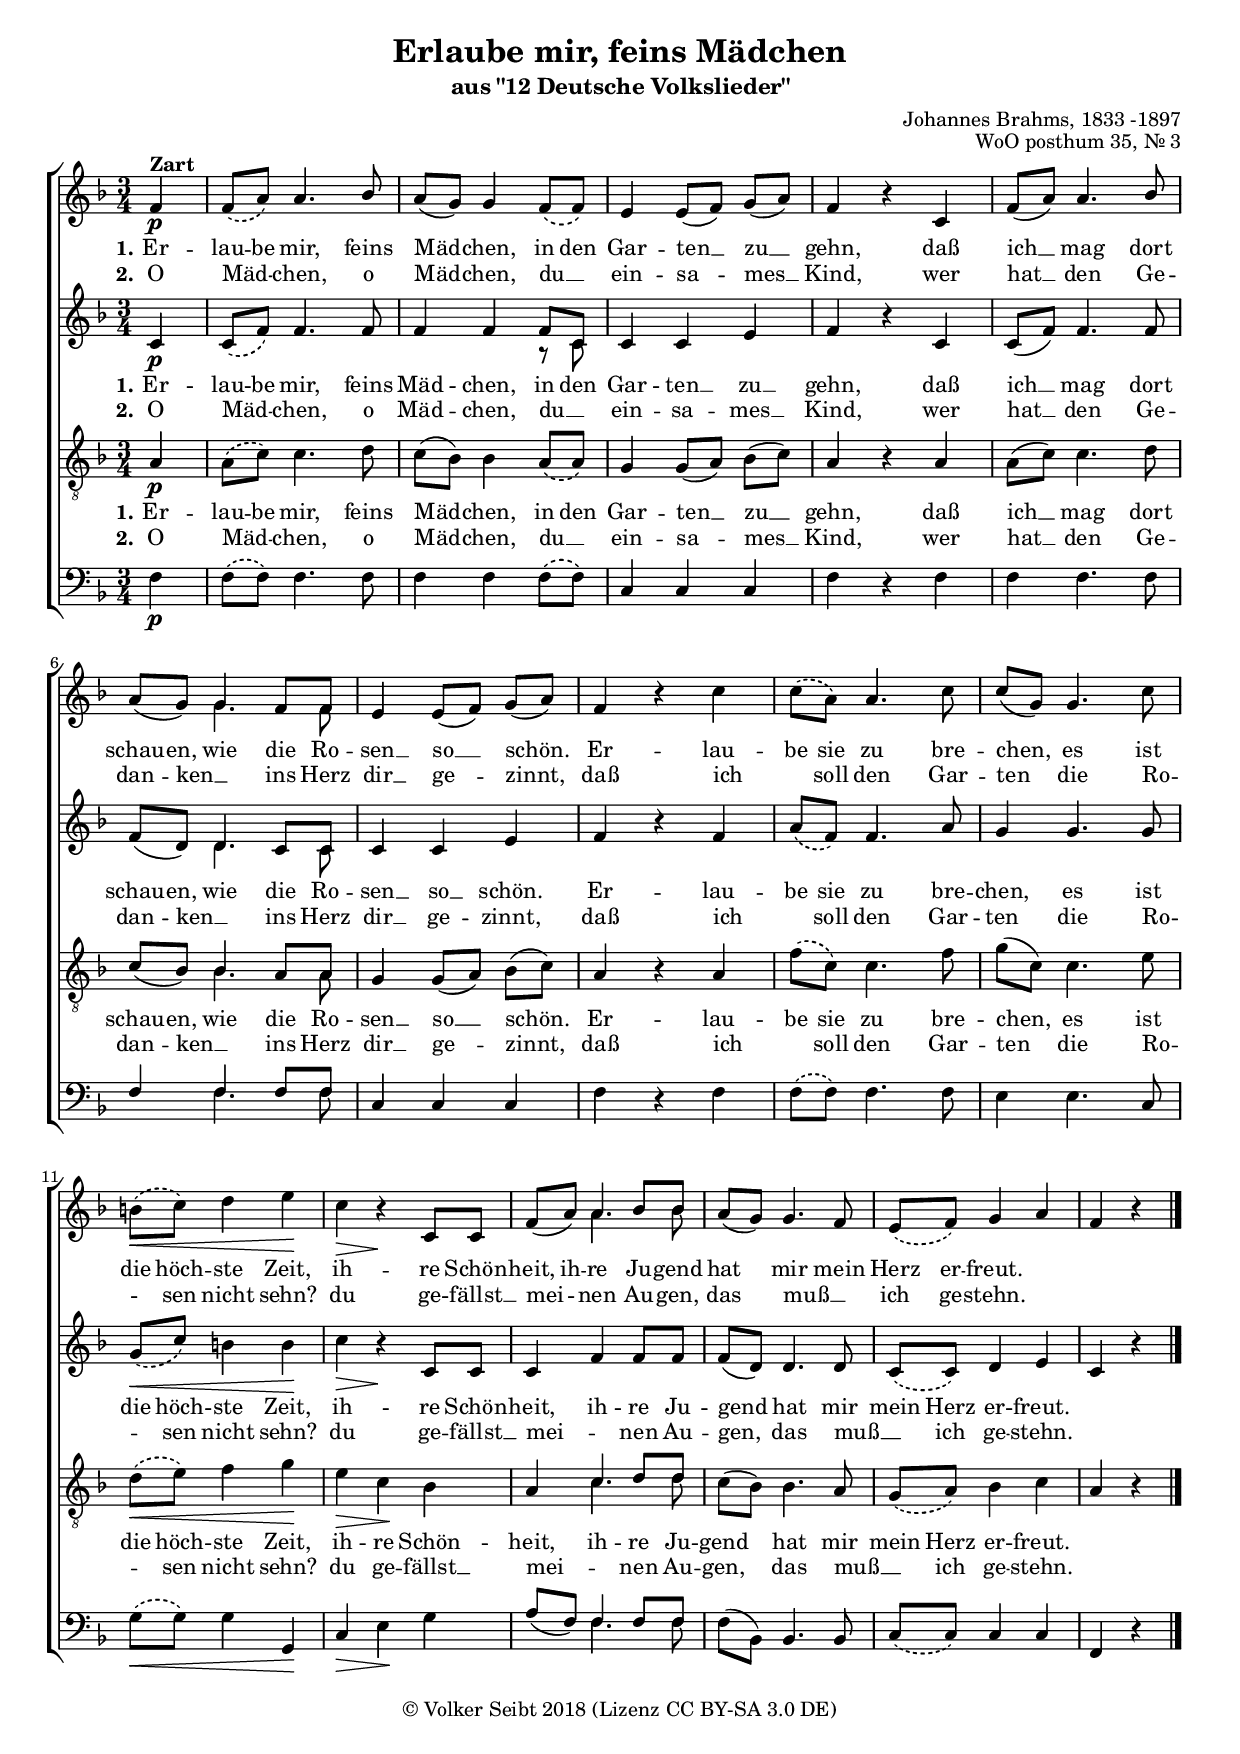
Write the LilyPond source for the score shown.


\version "2.18.2"

%% additional definitions required by the score:
\language "deutsch"

#(set-global-staff-size 17.5)

\paper {
	#(set-paper-size "a4")
	indent = 0
}

\header {
	title = "Erlaube mir, feins Mädchen"
	composer = "Johannes Brahms, 1833 -1897"
	subtitle = "aus \"12 Deutsche Volkslieder\""
	opus = "WoO posthum 35, Nr. 3"
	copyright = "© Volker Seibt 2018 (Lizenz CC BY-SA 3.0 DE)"
	% Voreingestellte LilyPond-Tagline entfernen
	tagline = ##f
}

\layout {
  \context {
    \Voice
    \consists "Melody_engraver"
    \override Stem #'neutral-direction = #'()
  }
}

PartPOneVoiceOne =  \relative f' {
    \clef "treble" \key f \major \time 3/4
    \mergeDifferentlyDottedOn
    \phrasingSlurDashed
    \partial 4 f4 \p ^\markup{\bold {Zart} } | % 1
    f8 \(a8\) a4. b8 | % 2
    a8 (g8) g4 f8 \(f8\) | % 3
    e4 e8 [(f8)] g8 [(a8)] | % 4
    f4 r4 c4 | % 5
    f8 (a8) a4. b8 | % 6
	<< { \voiceOne a8_(g8) g4 f8 f8 }
    \new Voice { \voiceTwo s4 g4. f8 } | % 7
	>> \oneVoice
    e4 e8 [(f8)] g8 [(a8)] | % 8
    f4 r4 c'4 | % 9
    c8 \(a8\) a4. c8 | \barNumberCheck #10
    c8 (g8) g4. c8 | % 11
    h8 \< \(c8\) d4 e4 \! | % 12
    c4 \> r4 \! c,8 c8 | % 13
	<< { \voiceOne f8_(a8) a4 b8 b8 }
    \new Voice { \voiceTwo s4 a4. b8 }
    >> \oneVoice | % 14
    a8 (g8) g4. f8 | % 15
    e8 \(f8\) g4 a4 | % 16
    f4 r4 \bar "|."
}

PartPOneVoiceOneLyricsOne =  \lyricmode {
	\set stanza = #"1."
	Er -- lau -- be mir, feins Mäd -- chen,
	in den Gar -- ten  __ zu __ gehn,
    daß ich __ mag dort schau -- en,
    wie die Ro -- sen __ so __ schön.
    Er -- lau -- be sie zu bre -- chen,
    es ist die höch -- ste Zeit,
    ih -- re Schön -- heit, ih -- re Ju -- gend
    hat mir mein Herz er -- freut.
}

PartPOneVoiceOneLyricsTwo =  \lyricmode {
	\set stanza = #"2."
	O Mäd -- _ chen, o Mäd -- chen,
	du __ _ ein -- sa -- mes __ Kind,
	wer hat __ den Ge -- dan -- ken __ _
    ins Herz dir __ ge -- zinnt,
    daß ich _ soll den Gar -- ten die Ro -- _ sen nicht sehn?
    du ge -- fällst __ mei -- _ nen Au -- gen,
    das muß __ _ ich ge -- stehn.
}

PartPTwoVoiceOne =  \relative c' {
    \clef "treble" \key f \major \time 3/4
    \mergeDifferentlyDottedOn
    \phrasingSlurDashed
    \partial 4 c4 \p | % 1
    c8 \(f8\) f4. f8 | % 2
	<< { \voiceOne f4 f4 f8 c8 }
    \new Voice { \voiceTwo s2 r8 c8 } | % 3
	>> \oneVoice
    c4 c4 e4 | % 4
    f4 r4 c4 | % 5
    c8 (f8) f4. f8 | % 6
	<< { \voiceOne f8_(d8) d4 c8 c8 }
    \new Voice { \voiceTwo s4 d4. c8 } | % 7
	>> \oneVoice
    c4 c4 e4 | % 8
    f4 r4 f4 | % 9
    a8 \(f8\) f4. a8 | \barNumberCheck #10
    g4 g4. g8 | % 11
    g8 \< \(c8\) h4 h4 \! | % 12
    c4 \> r4 \! c,8 c8 | % 13
    c4 f4 f8 f8 | % 14
    f8 (d8) d4. d8 | % 15
    c8 \(c8\) d4 e4 | % 16
    c4 r4 \bar "|."
}

PartPThreeVoiceOne =  \relative a {
    \clef "treble_8" \key f \major \time 3/4
    \mergeDifferentlyDottedOn
    \phrasingSlurDashed
    \partial 4 a4 \p | % 1
    a8 \(c8\) c4. d8 | % 2
    c8 (b8) b4 a8 \(a8\) | % 3
    g4 g8 [(a8)] b8 [(c8)] | % 4
    a4 r4 a4 | % 5
    a8 (c8) c4. d8 | % 6
	<< { \voiceOne c8_(b8) b4 a8 a8 }
    \new Voice { \voiceTwo s4 b4. a8 } | % 7
	>> \oneVoice
    g4 g8 [(a8)] b8 [(c8)] | % 8
    a4 r4 a4 | % 9
    f'8 \(c8\) c4. f8 | \barNumberCheck #10
    g8 (c,8) c4. e8 | % 11
    d8 \< \(e8\) f4 g4 \! | % 12
    e4 \> c4 \! b4 | % 13
	<< { \voiceOne a4 c4 d8 d8 }
    \new Voice { \voiceTwo s4 c4. d8 } | % 14
	>> \oneVoice
    c8 (b8) b4. a8 | % 15
    g8 \(a8\) b4 c4 | % 16
    a4 r4 \bar "|."
}

PartPFourVoiceOne =  \relative f {
    \clef "bass" \key f \major \time 3/4
    \mergeDifferentlyDottedOn
    \phrasingSlurDashed
    \partial 4 f4 \p | % 1
    f8 \(f8\) f4. f8 | % 2
    f4 f4 f8 \(f8\) | % 3
    c4 c4 c4 | % 4
    f4 r4 f4 | % 5
    f4 f4. f8 | % 6
	<< { \voiceOne f4 f4 f8 f8 }
    \new Voice { \voiceTwo s4 f4. f8 } | % 7
	>> \oneVoice
    c4 c4 c4 | % 8
    f4 r4 f4 | % 9
    f8 \(f8\) f4. f8 | \barNumberCheck #10
    e4 e4. c8 | % 11
    g'8 \< \(g8\) g4 g,4 \! | % 12
    c4 \> e4 \! g4 | % 13
	<< { \voiceOne a8_(f8) f4 f8 f8 }
    \new Voice { \voiceTwo s4 f4. f8 } | % 14
	>> \oneVoice
    f8 (b,8) b4. b8 | % 15
    c8 \(c8\) c4 c4 | % 16
    f,4 r4 \bar "|."
}

% The score definition
\score {
	\new ChoirStaff {
		<<
			\new Staff
			{ \PartPOneVoiceOne }
			\addlyrics { \PartPOneVoiceOneLyricsOne }
			\addlyrics { \PartPOneVoiceOneLyricsTwo }

			\new Staff
			{ \PartPTwoVoiceOne }
			\addlyrics { \PartPOneVoiceOneLyricsOne }
			\addlyrics { \PartPOneVoiceOneLyricsTwo }

			\new Staff
			{ \PartPThreeVoiceOne }
			\addlyrics { \PartPOneVoiceOneLyricsOne }
			\addlyrics { \PartPOneVoiceOneLyricsTwo }

			\new Staff
			{ \PartPFourVoiceOne }
		>>
	}
    \layout {}
    \midi {}
}

